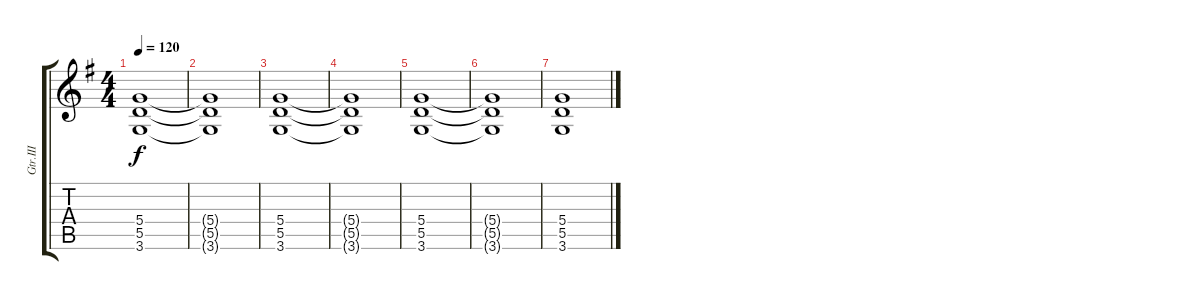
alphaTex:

\track ("Gtr.III" "Gtr.III") {instrument overdrivenguitar}
\staff {score tabs}
\tuning (E4 B3 G3 D3 A2 E2) {hide}
\ts (4 4)
\tempo 120
\clef g2
\ks eminor
(5.4 5.5 3.6).1{dy f} |
(5.4{t} 5.5{t} 3.6{t}).1 |
(5.4 5.5 3.6).1 |
(5.4{t} 5.5{t} 3.6{t}).1 |
(5.4 5.5 3.6).1 |
(5.4{t} 5.5{t} 3.6{t}).1 |
(5.4 5.5 3.6).1
